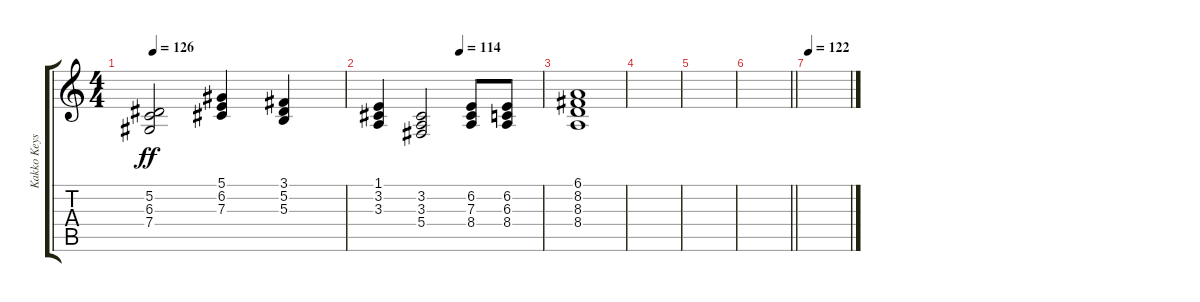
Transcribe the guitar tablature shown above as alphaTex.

\track ("Kakko Keys - Harpsichord" "Kakko Keys") {instrument harpsichord}
\staff {score tabs}
\tuning (Eb4 Bb3 Gb3 Db3 Ab2 Eb2) {hide}
\ts (4 4)
\tempo 126
\clef g2
\ks c
(5.2 6.3 7.4).2{dy ff} (5.1 6.2 7.3).4 (3.1 5.2 5.3).4 |
\tempo (114 0.5)
(1.1 3.2 3.3).4 (3.2 3.3 5.4).2 (6.2 7.3 8.4).8 (6.2 6.3 8.4).8 |
(6.1 8.2 8.3 8.4).1 |
|
|
\barLineRight lightlight
|
\tempo 122
